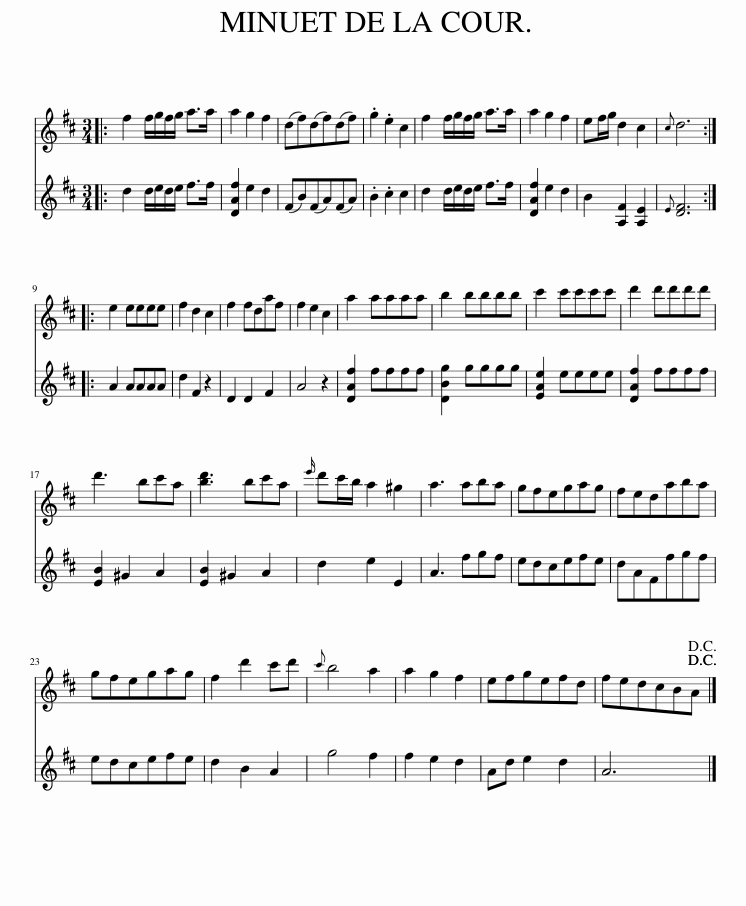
X:1
%%score 1 2
L:1/8
M:3/4
I:linebreak $
K:D
V:1 treble
V:2 treble
V:1
|: f2 f/g/f/g/ a>a | a2 g2 f2 | (df)(df)(df) | .g2 .e2 c2 | f2 f/g/f/g/ a>a | %5
 a2 g2 f2 | ef/g/ d2 c2 |{c} d6 ::$ e2 eeee | f2 d2 c2 | %10
 f2 fdaf | f2 e2 c2 | a2 aaaa | b2 bbbb | c'2 c'c'c'c' | %15
 d'2 d'd'd'd' |$ d'3 bc'a | [bd']3 bc'a |{e'} d'c'/b/ a2 ^g2 | a3 aba | %20
 gfegag | fedaba |$ gfegag | f2 d'2 c'd' |{c'} b4 a2 | %25
 a2 g2 f2 | efgefd | fedcBA!D.C.! |] %28
V:2
|: d2 d/e/d/e/ f>f | [DAf]2 e2 d2 | (FB)(FA)(FA) | .B2 .c2 c2 | d2 d/e/d/e/ f>f | %5
 [DAf]2 e2 d2 | B2 [A,F]2 [A,E]2 |{E} [DF]6 ::$ A2 AAAA | d2 F2 z2 | %10
 D2 D2 F2 | A4 z2 | [DAf]2 ffff | [DBg]2 gggg | [EAe]2 eeee | %15
 [DAf]2 ffff |$ [EB]2 ^G2 A2 | [EB]2 ^G2 A2 | d2 e2 E2 | A3 fgf | %20
 edcefe | dAFfgf |$ edcefe | d2 B2 A2 | g4 f2 | %25
 f2 e2 d2 | Ad e2 d2 | A6 |] %28
